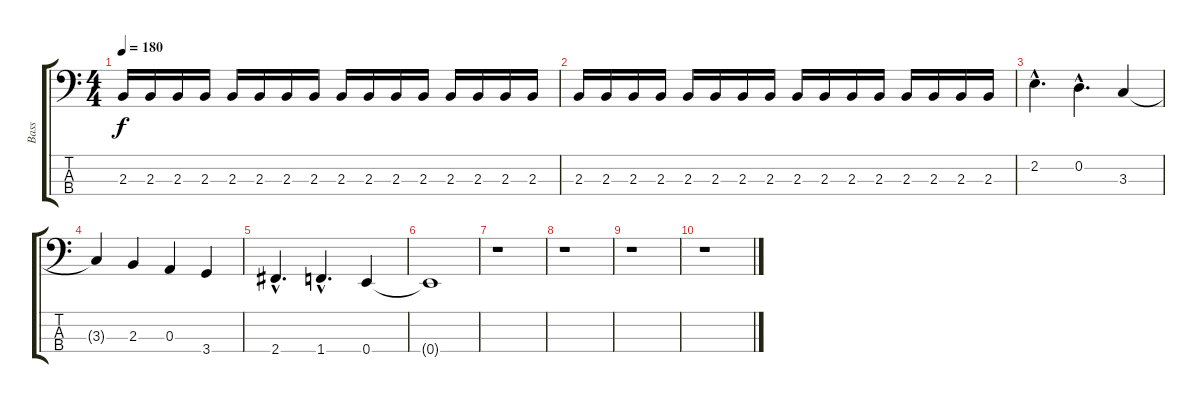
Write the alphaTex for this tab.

\track ("Bass" "Bass") {instrument electricbasspick}
\staff {score tabs}
\tuning (G2 D2 A1 E1) {hide}
\ts (4 4)
\tempo 180
\clef f4
\ks c
2.3.16{dy f} 2.3.16 2.3.16 2.3.16 2.3.16 2.3.16 2.3.16 2.3.16 2.3.16 2.3.16 2.3.16 2.3.16 2.3.16 2.3.16 2.3.16 2.3.16 |
2.3.16 2.3.16 2.3.16 2.3.16 2.3.16 2.3.16 2.3.16 2.3.16 2.3.16 2.3.16 2.3.16 2.3.16 2.3.16 2.3.16 2.3.16 2.3.16 |
2.2{hac}.4{d} 0.2{hac}.4{d} 3.3.4 |
3.3{t}.4 2.3.4 0.3.4 3.4.4 |
2.4{hac}.4{d} 1.4{hac}.4{d} 0.4.4 |
0.4{t}.1 |
r.1 |
r.1 |
r.1 |
r.1
